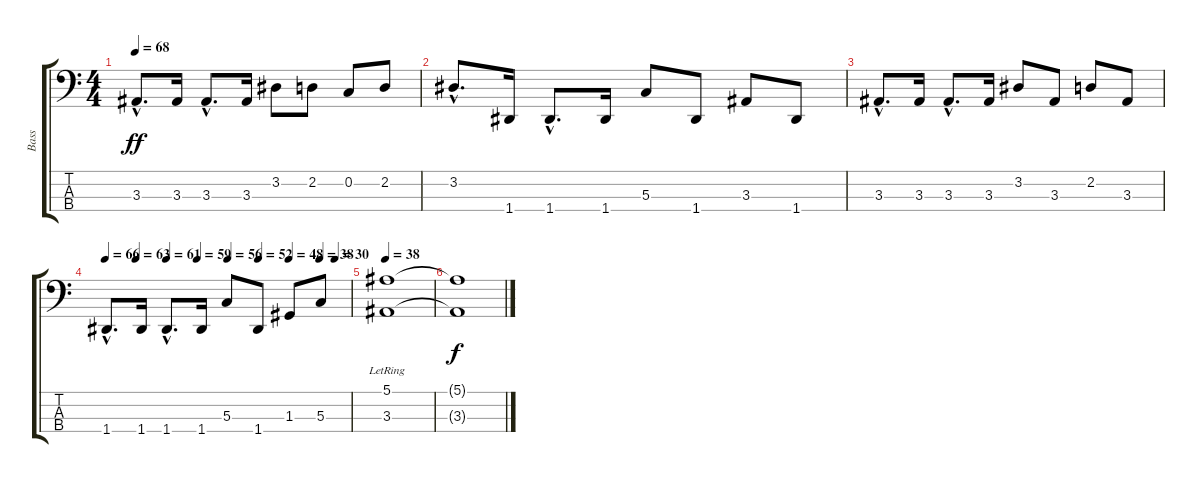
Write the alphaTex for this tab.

\track ("Bass" "Bass") {instrument electricbassfinger}
\staff {score tabs}
\tuning (F2 C2 G1 D1) {hide}
\ts (4 4)
\tempo 68
\clef f4
\ks c
3.3{hac}.8{d dy ff} 3.3.16 3.3{hac}.8{d} 3.3.16 3.2.8 2.2.8 0.2.8 2.2.8 |
3.2{hac}.8{d} 1.4.16 1.4{hac}.8{d} 1.4.16 5.3.8 1.4.8 3.3.8 1.4.8 |
3.3{hac}.8{d} 3.3.16 3.3{hac}.8{d} 3.3.16 3.2.8 3.3.8 2.2.8 3.3.8 |
\tempo 66
\tempo (63 0.125)
\tempo (61 0.25)
\tempo (59 0.375)
\tempo (56 0.5)
\tempo (52 0.625)
\tempo (48 0.75)
\tempo (38 0.875)
\tempo (30 0.9375)
1.4{hac}.8{d} 1.4.16 1.4{hac}.8{d} 1.4.16 5.3.8 1.4.8 1.3.8 5.3.8 |
\tempo 38
(5.1{lr} 3.3{lr}).1 |
(5.1{t} 3.3{t}).1{dy f}
